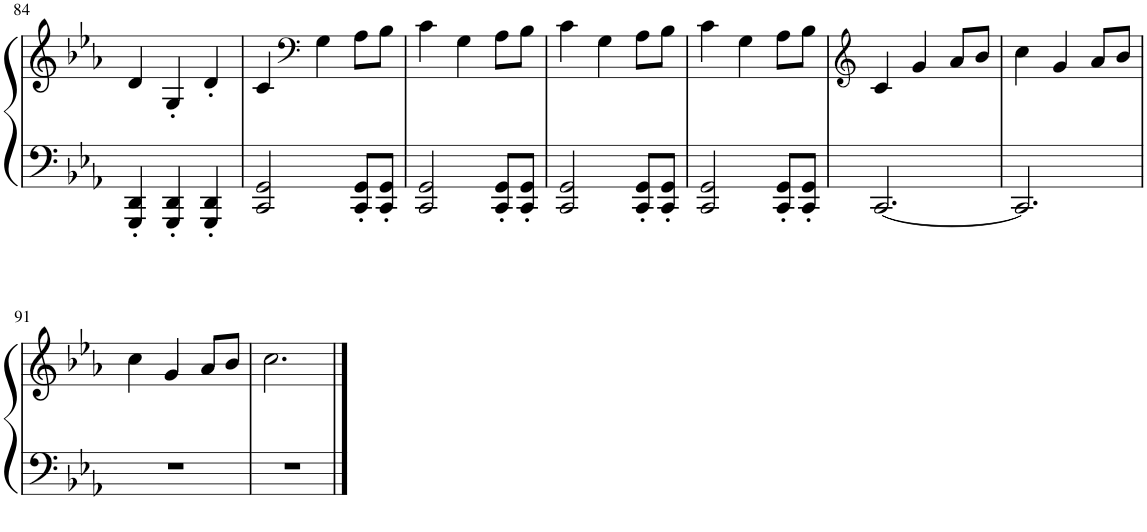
**kern	**kern
*part1	*part1
*staff2	*staff1
*I"Piano	*
*I'Pno.	*
!!LO:PB:g=z
*clefF4	*clefG2
*k[b-e-a-]	*k[b-e-a-]
*M3/4	*M3/4
=84	=84
4GGG/' 4DD/'	4d/
4GGG/' 4DD/'	4G'/
4GGG/' 4DD/'	4d'/
=85	=85
2CC/ 2GG/	4c/
*	*clefF4
.	4G\
8CC/' 8GG/'L	8A-\L
8CC/' 8GG/'J	8B-\J
=86	=86
2CC/ 2GG/	4c\
.	4G\
8CC/' 8GG/'L	8A-\L
8CC/' 8GG/'J	8B-\J
=87	=87
2CC/ 2GG/	4c\
.	4G\
8CC/' 8GG/'L	8A-\L
8CC/' 8GG/'J	8B-\J
=88	=88
2CC/ 2GG/	4c\
.	4G\
8CC/' 8GG/'L	8A-\L
8CC/' 8GG/'J	8B-\J
=89	=89
*	*clefG2
[2.CC/	4c/
.	4g/
.	8a-/L
.	8b-/J
=90	=90
2.CC/]	4cc\
.	4g/
.	8a-/L
.	8b-/J
!!LO:LB:g=z
=91	=91
2.r	4cc\
.	4g/
.	8a-/L
.	8b-/J
=92	=92
2.r	2.cc\
==	==
*-	*-
